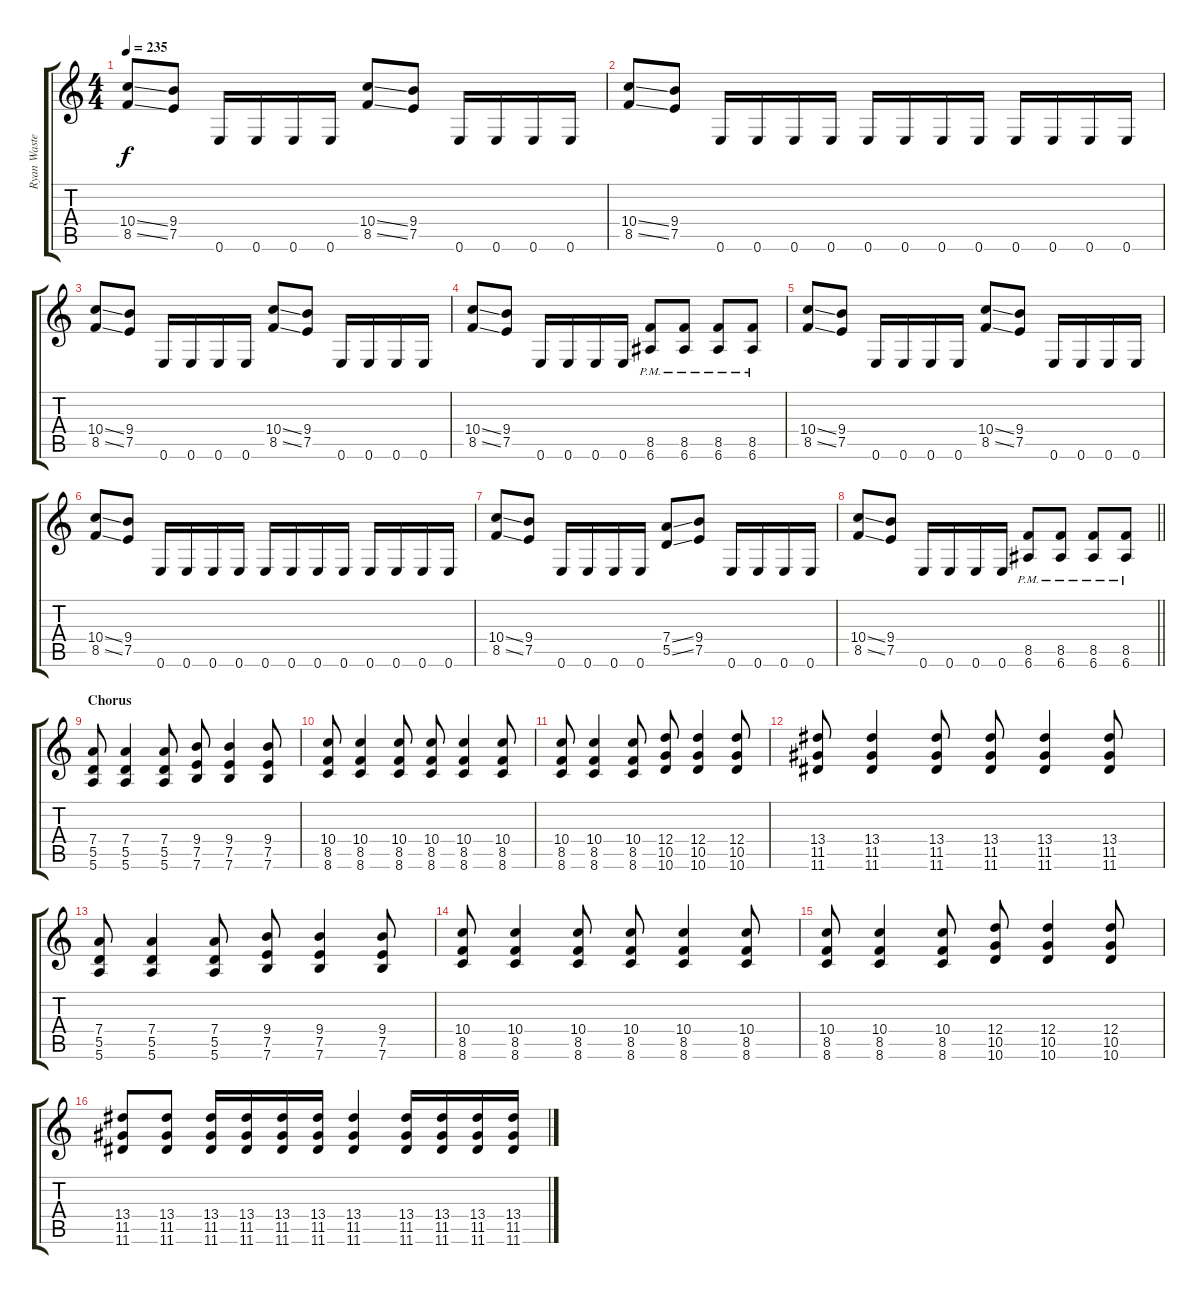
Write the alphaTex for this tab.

\track ("Ryan Waste (Right)" "Ryan Waste") {instrument distortionguitar}
\staff {score tabs}
\tuning (E4 B3 G3 D3 A2 E2) {hide}
\ts (4 4)
\tempo 235
\clef g2
\ks c
(10.4{ss} 8.5{ss}).8{dy f} (9.4 7.5).8 0.6.16 0.6.16 0.6.16 0.6.16 (10.4{ss} 8.5{ss}).8 (9.4 7.5).8 0.6.16 0.6.16 0.6.16 0.6.16 |
(10.4{ss} 8.5{ss}).8 (9.4 7.5).8 0.6.16 0.6.16 0.6.16 0.6.16 0.6.16 0.6.16 0.6.16 0.6.16 0.6.16 0.6.16 0.6.16 0.6.16 |
(10.4{ss} 8.5{ss}).8 (9.4 7.5).8 0.6.16 0.6.16 0.6.16 0.6.16 (10.4{ss} 8.5{ss}).8 (9.4 7.5).8 0.6.16 0.6.16 0.6.16 0.6.16 |
(10.4{ss} 8.5{ss}).8 (9.4 7.5).8 0.6.16 0.6.16 0.6.16 0.6.16 (8.5{pm} 6.6{pm}).8 (8.5{pm} 6.6{pm}).8 (8.5{pm} 6.6{pm}).8 (8.5{pm} 6.6{pm}).8 |
(10.4{ss} 8.5{ss}).8 (9.4 7.5).8 0.6.16 0.6.16 0.6.16 0.6.16 (10.4{ss} 8.5{ss}).8 (9.4 7.5).8 0.6.16 0.6.16 0.6.16 0.6.16 |
(10.4{ss} 8.5{ss}).8 (9.4 7.5).8 0.6.16 0.6.16 0.6.16 0.6.16 0.6.16 0.6.16 0.6.16 0.6.16 0.6.16 0.6.16 0.6.16 0.6.16 |
(10.4{ss} 8.5{ss}).8 (9.4 7.5).8 0.6.16 0.6.16 0.6.16 0.6.16 (7.4{ss} 5.5{ss}).8 (9.4 7.5).8 0.6.16 0.6.16 0.6.16 0.6.16 |
\barLineRight lightlight
(10.4{ss} 8.5{ss}).8 (9.4 7.5).8 0.6.16 0.6.16 0.6.16 0.6.16 (8.5{pm} 6.6{pm}).8 (8.5{pm} 6.6{pm}).8 (8.5{pm} 6.6{pm}).8 (8.5{pm} 6.6{pm}).8 |
\section ("" "Chorus")
(7.4 5.5 5.6).8 (7.4 5.5 5.6).4 (7.4 5.5 5.6).8 (9.4 7.5 7.6).8 (9.4 7.5 7.6).4 (9.4 7.5 7.6).8 |
(10.4 8.5 8.6).8 (10.4 8.5 8.6).4 (10.4 8.5 8.6).8 (10.4 8.5 8.6).8 (10.4 8.5 8.6).4 (10.4 8.5 8.6).8 |
(10.4 8.5 8.6).8 (10.4 8.5 8.6).4 (10.4 8.5 8.6).8 (12.4 10.5 10.6).8 (12.4 10.5 10.6).4 (12.4 10.5 10.6).8 |
(13.4 11.5 11.6).8 (13.4 11.5 11.6).4 (13.4 11.5 11.6).8 (13.4 11.5 11.6).8 (13.4 11.5 11.6).4 (13.4 11.5 11.6).8 |
(7.4 5.5 5.6).8 (7.4 5.5 5.6).4 (7.4 5.5 5.6).8 (9.4 7.5 7.6).8 (9.4 7.5 7.6).4 (9.4 7.5 7.6).8 |
(10.4 8.5 8.6).8 (10.4 8.5 8.6).4 (10.4 8.5 8.6).8 (10.4 8.5 8.6).8 (10.4 8.5 8.6).4 (10.4 8.5 8.6).8 |
(10.4 8.5 8.6).8 (10.4 8.5 8.6).4 (10.4 8.5 8.6).8 (12.4 10.5 10.6).8 (12.4 10.5 10.6).4 (12.4 10.5 10.6).8 |
(13.4 11.5 11.6).8 (13.4 11.5 11.6).8 (13.4 11.5 11.6).16 (13.4 11.5 11.6).16 (13.4 11.5 11.6).16 (13.4 11.5 11.6).16 (13.4 11.5 11.6).4 (13.4 11.5 11.6).16 (13.4 11.5 11.6).16 (13.4 11.5 11.6).16 (13.4 11.5 11.6).16
